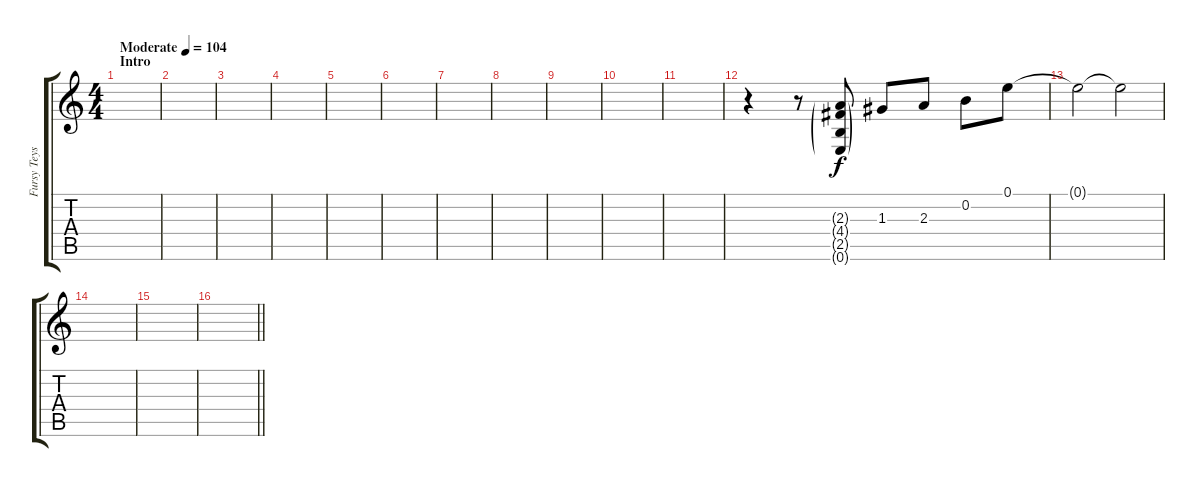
\track ("Fursy Teyssier" "Fursy Teys") {instrument overdrivenguitar}
\staff {score tabs}
\tuning (E4 B3 G3 D3 A2 E2) {hide}
\ts (4 4)
\section ("" "Intro")
\tempo (104 "Moderate")
\clef g2
\ks c
|
|
|
|
|
|
|
|
|
|
|
r.4 r.8 (2.3{g} 4.4{g} 2.5{g} 0.6{g}).8 1.3.8 2.3.8 0.2.8 0.1.8 |
0.1{t}.2 0.1{t}.2 |
|
|
\barLineRight lightlight
